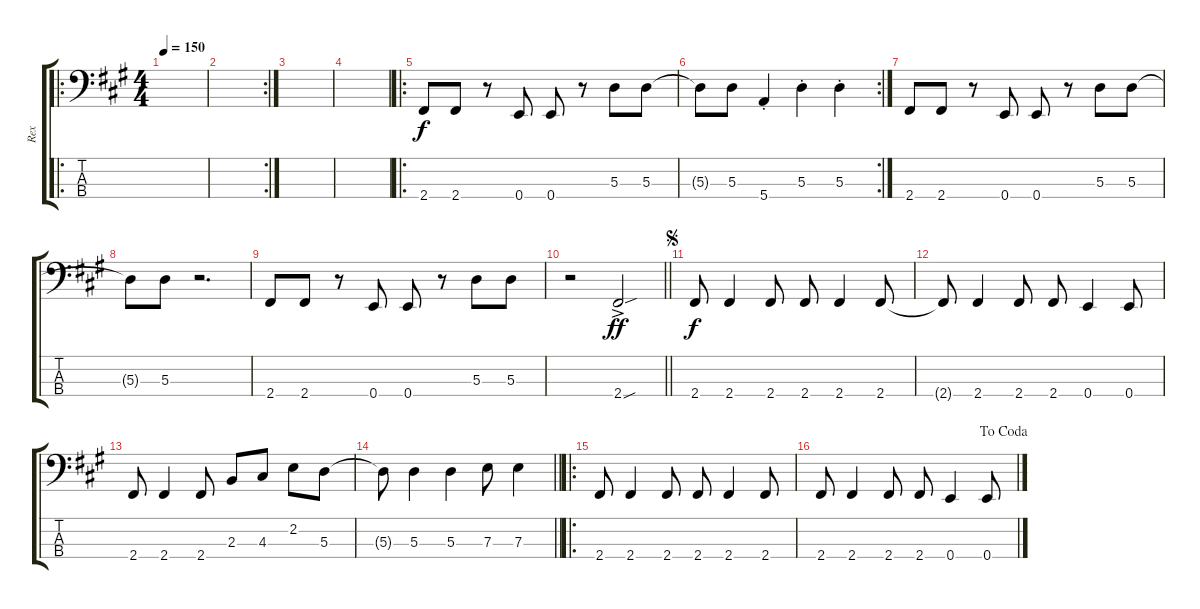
\track ("Rex" "Rex") {instrument electricbassfinger}
\staff {score tabs}
\tuning (G2 D2 A1 E1) {hide}
\ro
\ts (4 4)
\tempo 150
\clef f4
\ks a
|
\rc 2
|
|
|
\ro
2.4.8 2.4.8 r.8 0.4.8 0.4.8 r.8 5.3.8 5.3.8 |
\rc 2
5.3{t}.8 5.3.8 5.4{st}.4 5.3{st}.4 5.3{st}.4 |
2.4.8 2.4.8 r.8 0.4.8 0.4.8 r.8 5.3.8 5.3.8 |
5.3{t}.8 5.3.8 r.2{d} |
2.4.8 2.4.8 r.8 0.4.8 0.4.8 r.8 5.3.8 5.3.8 |
\barLineRight lightlight
r.2 2.4{sou ac}.2{dy ff} |
\jump segno
2.4.8{dy f} 2.4.4 2.4.8 2.4.8 2.4.4 2.4.8 |
2.4{t}.8 2.4.4 2.4.8 2.4.8 0.4.4 0.4.8 |
2.4.8 2.4.4 2.4.8 2.3.8 4.3.8 2.2.8 5.3.8 |
\barLineRight lightlight
5.3{t}.8 5.3.4 5.3.4 7.3.8 7.3.4 |
\ro
2.4.8 2.4.4 2.4.8 2.4.8 2.4.4 2.4.8 |
\jump dacoda
2.4.8 2.4.4 2.4.8 2.4.8 0.4.4 0.4.8
